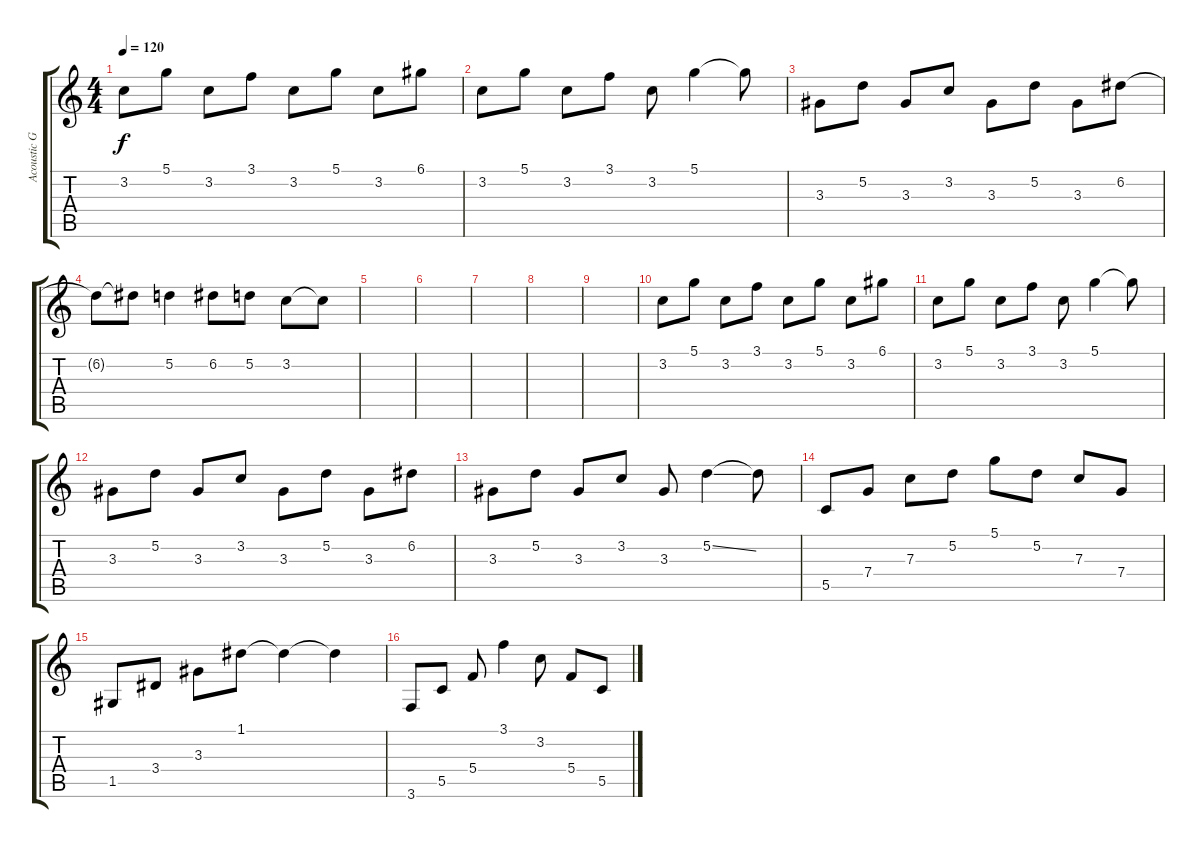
\track ("Acoustic Guitar" "Acoustic G") {instrument acousticguitarsteel}
\staff {score tabs}
\tuning (D4 A3 F3 C3 G2 D2) {hide}
\ts (4 4)
\tempo 120
\clef g2
\ks c
3.2.8{dy f} 5.1.8 3.2.8 3.1.8 3.2.8 5.1.8 3.2.8 6.1.8 |
3.2.8 5.1.8 3.2.8 3.1.8 3.2.8 5.1.4 5.1{t}.8 |
3.3.8 5.2.8 3.3.8 3.2.8 3.3.8 5.2.8 3.3.8 6.2.8 |
6.2{t}.8 6.2{t}.8 5.2.4 6.2.8 5.2.8 3.2.8 3.2{t}.8 |
|
|
|
|
|
3.2.8 5.1.8 3.2.8 3.1.8 3.2.8 5.1.8 3.2.8 6.1.8 |
3.2.8 5.1.8 3.2.8 3.1.8 3.2.8 5.1.4 5.1{t}.8 |
3.3.8 5.2.8 3.3.8 3.2.8 3.3.8 5.2.8 3.3.8 6.2.8 |
3.3.8 5.2.8 3.3.8 3.2.8 3.3.8 5.2{ss}.4 5.2{t}.8 |
5.5.8 7.4.8 7.3.8 5.2.8 5.1.8 5.2.8 7.3.8 7.4.8 |
1.5.8 3.4.8 3.3.8 1.1.8 1.1{t}.4 1.1{t}.4 |
3.6.8 5.5.8 5.4.8 3.1.4 3.2.8 5.4.8 5.5.8
